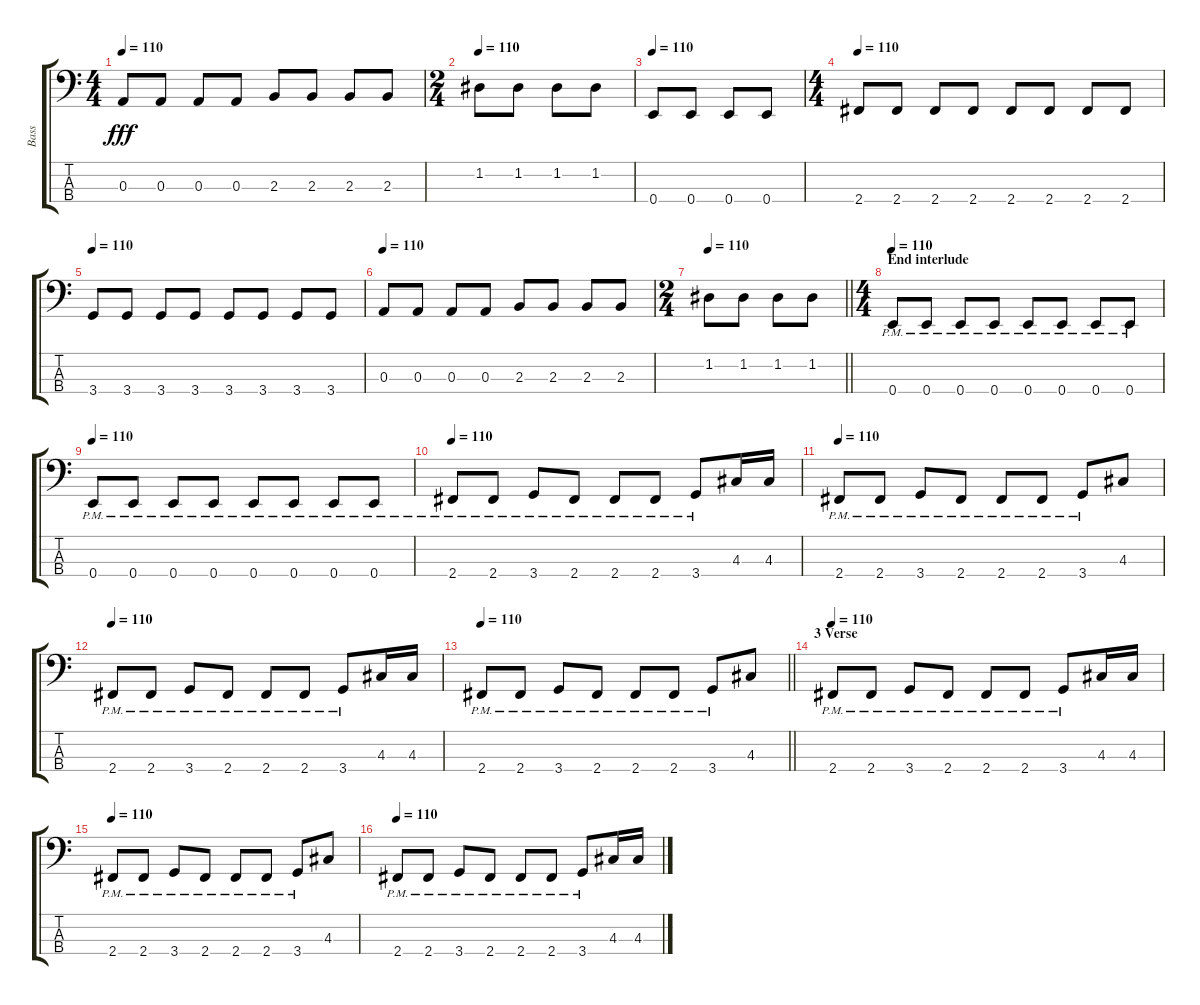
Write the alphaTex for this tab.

\track ("Bass" "Bass") {instrument electricbasspick}
\staff {score tabs}
\tuning (G2 D2 A1 E1) {hide}
\ts (4 4)
\tempo 110
\clef f4
\ks c
0.3.8{dy fff} 0.3.8 0.3.8 0.3.8 2.3.8 2.3.8 2.3.8 2.3.8 |
\ts (2 4)
\tempo 110
1.2.8 1.2.8 1.2.8 1.2.8 |
\tempo 110
0.4.8 0.4.8 0.4.8 0.4.8 |
\ts (4 4)
\tempo 110
2.4.8 2.4.8 2.4.8 2.4.8 2.4.8 2.4.8 2.4.8 2.4.8 |
\tempo 110
3.4.8 3.4.8 3.4.8 3.4.8 3.4.8 3.4.8 3.4.8 3.4.8 |
\tempo 110
0.3.8 0.3.8 0.3.8 0.3.8 2.3.8 2.3.8 2.3.8 2.3.8 |
\ts (2 4)
\tempo 110
\barLineRight lightlight
1.2.8 1.2.8 1.2.8 1.2.8 |
\ts (4 4)
\section ("" "End interlude")
\tempo 110
0.4{pm}.8 0.4{pm}.8 0.4{pm}.8 0.4{pm}.8 0.4{pm}.8 0.4{pm}.8 0.4{pm}.8 0.4{pm}.8 |
\tempo 110
0.4{pm}.8 0.4{pm}.8 0.4{pm}.8 0.4{pm}.8 0.4{pm}.8 0.4{pm}.8 0.4{pm}.8 0.4{pm}.8 |
\tempo 110
2.4{pm}.8 2.4{pm}.8 3.4{pm}.8 2.4{pm}.8 2.4{pm}.8 2.4{pm}.8 3.4{pm}.8 4.3.16 4.3.16 |
\tempo 110
2.4{pm}.8 2.4{pm}.8 3.4{pm}.8 2.4{pm}.8 2.4{pm}.8 2.4{pm}.8 3.4{pm}.8 4.3.8 |
\tempo 110
2.4{pm}.8 2.4{pm}.8 3.4{pm}.8 2.4{pm}.8 2.4{pm}.8 2.4{pm}.8 3.4{pm}.8 4.3.16 4.3.16 |
\tempo 110
\barLineRight lightlight
2.4{pm}.8 2.4{pm}.8 3.4{pm}.8 2.4{pm}.8 2.4{pm}.8 2.4{pm}.8 3.4{pm}.8 4.3.8 |
\section ("" "3 Verse")
\tempo 110
2.4{pm}.8 2.4{pm}.8 3.4{pm}.8 2.4{pm}.8 2.4{pm}.8 2.4{pm}.8 3.4{pm}.8 4.3.16 4.3.16 |
\tempo 110
2.4{pm}.8 2.4{pm}.8 3.4{pm}.8 2.4{pm}.8 2.4{pm}.8 2.4{pm}.8 3.4{pm}.8 4.3.8 |
\tempo 110
2.4{pm}.8 2.4{pm}.8 3.4{pm}.8 2.4{pm}.8 2.4{pm}.8 2.4{pm}.8 3.4{pm}.8 4.3.16 4.3.16
